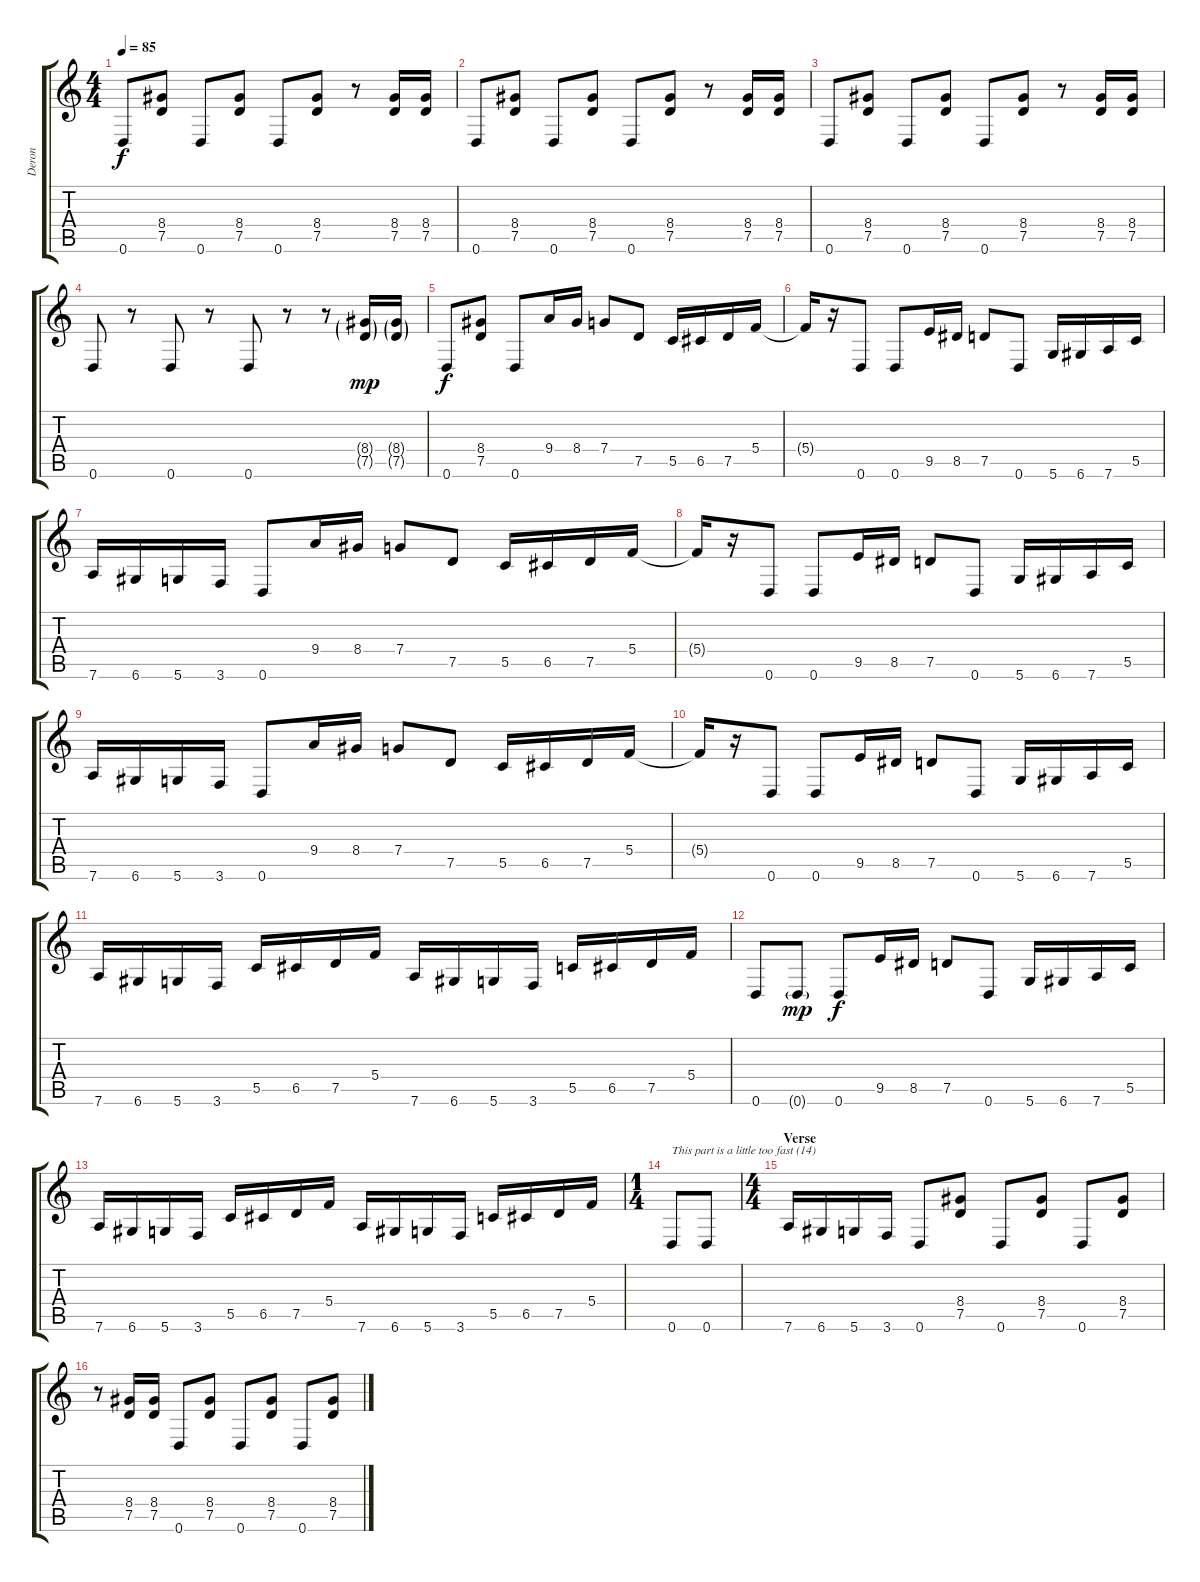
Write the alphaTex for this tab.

\track ("Deron" "Deron") {instrument overdrivenguitar}
\staff {score tabs}
\tuning (D4 A3 F3 C3 G2 D2) {hide}
\ts (4 4)
\tempo 85
\clef g2
\ks c
0.6.8{dy f instrument overdrivenguitar} (8.4 7.5).8 0.6.8 (8.4 7.5).8 0.6.8 (8.4 7.5).8 r.8 (8.4 7.5).16 (8.4 7.5).16 |
0.6.8 (8.4 7.5).8 0.6.8 (8.4 7.5).8 0.6.8 (8.4 7.5).8 r.8 (8.4 7.5).16 (8.4 7.5).16 |
0.6.8 (8.4 7.5).8 0.6.8 (8.4 7.5).8 0.6.8 (8.4 7.5).8 r.8 (8.4 7.5).16 (8.4 7.5).16 |
0.6.8 r.8 0.6.8 r.8 0.6.8 r.8 r.8 (8.4{g} 7.5{g}).16{dy mp} (8.4{g} 7.5{g}).16 |
0.6.8{dy f} (8.4 7.5).8 0.6.8 9.4.16 8.4.16 7.4.8 7.5.8 5.5.16 6.5.16 7.5.16 5.4.16 |
5.4{t}.16 r.16 0.6.8 0.6.8 9.5.16 8.5.16 7.5.8 0.6.8 5.6.16 6.6.16 7.6.16 5.5.16 |
7.6.16 6.6.16 5.6.16 3.6.16 0.6.8 9.4.16 8.4.16 7.4.8 7.5.8 5.5.16 6.5.16 7.5.16 5.4.16 |
5.4{t}.16 r.16 0.6.8 0.6.8 9.5.16 8.5.16 7.5.8 0.6.8 5.6.16 6.6.16 7.6.16 5.5.16 |
7.6.16 6.6.16 5.6.16 3.6.16 0.6.8 9.4.16 8.4.16 7.4.8 7.5.8 5.5.16 6.5.16 7.5.16 5.4.16 |
5.4{t}.16 r.16 0.6.8 0.6.8 9.5.16 8.5.16 7.5.8 0.6.8 5.6.16 6.6.16 7.6.16 5.5.16 |
7.6.16 6.6.16 5.6.16 3.6.16 5.5.16 6.5.16 7.5.16 5.4.16 7.6.16 6.6.16 5.6.16 3.6.16 5.5.16 6.5.16 7.5.16 5.4.16 |
0.6.8 0.6{g}.8{dy mp} 0.6.8{dy f} 9.5.16 8.5.16 7.5.8 0.6.8 5.6.16 6.6.16 7.6.16 5.5.16 |
7.6.16 6.6.16 5.6.16 3.6.16 5.5.16 6.5.16 7.5.16 5.4.16 7.6.16 6.6.16 5.6.16 3.6.16 5.5.16 6.5.16 7.5.16 5.4.16 |
\ts (1 4)
0.6.8{txt "This part is a little too fast (14)"} 0.6.8 |
\ts (4 4)
\section ("" "Verse")
7.6.16 6.6.16 5.6.16 3.6.16 0.6.8 (8.4 7.5).8 0.6.8 (8.4 7.5).8 0.6.8 (8.4 7.5).8 |
r.8 (8.4 7.5).16 (8.4 7.5).16 0.6.8 (8.4 7.5).8 0.6.8 (8.4 7.5).8 0.6.8 (8.4 7.5).8
